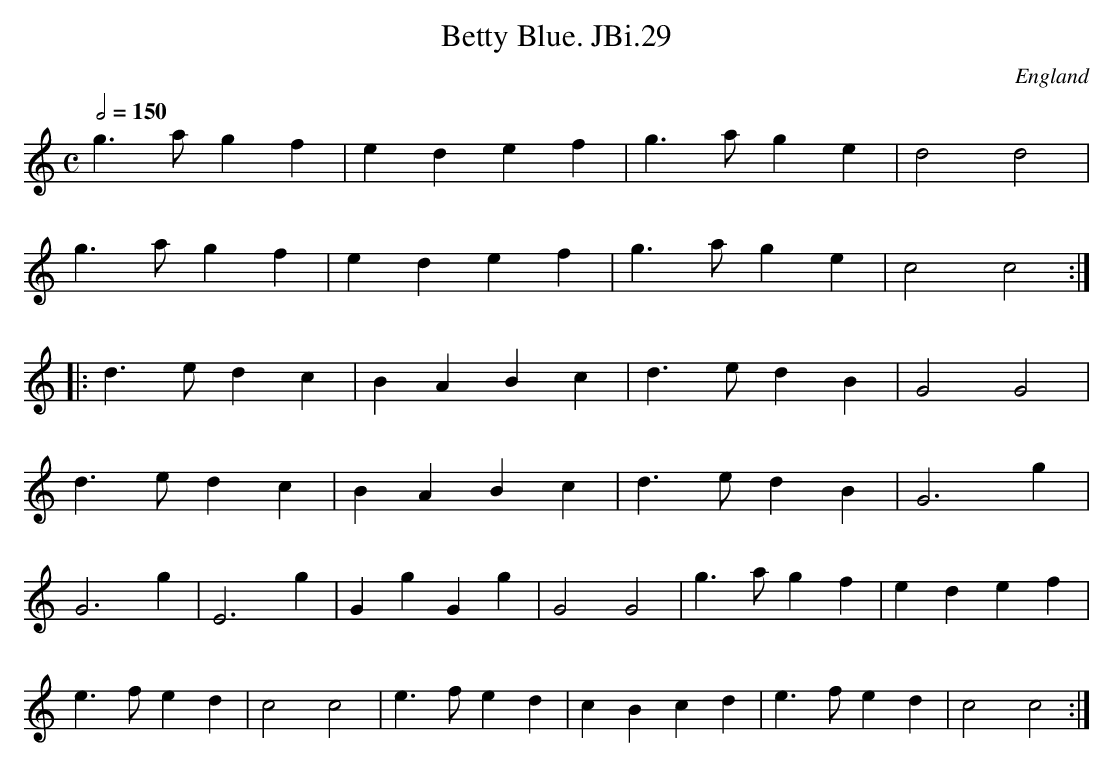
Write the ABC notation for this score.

X:1
T:Betty Blue. JBi.29
L:1/4
M:C
O:England
Q:1/2=150
K:C
g>agf|edef|g>age|d2d2|!
g>agf|edef|g>age|c2c2:|!
|:d>edc|BABc|d>edB|G2G2|!
d>edc|BABc|d>edB|G3g|!
G3g|E3g|GgGg|G2G2|g>agf|edef|!
e>fed|c2c2|e>fed|cBcd|e>fed|c2c2:|
